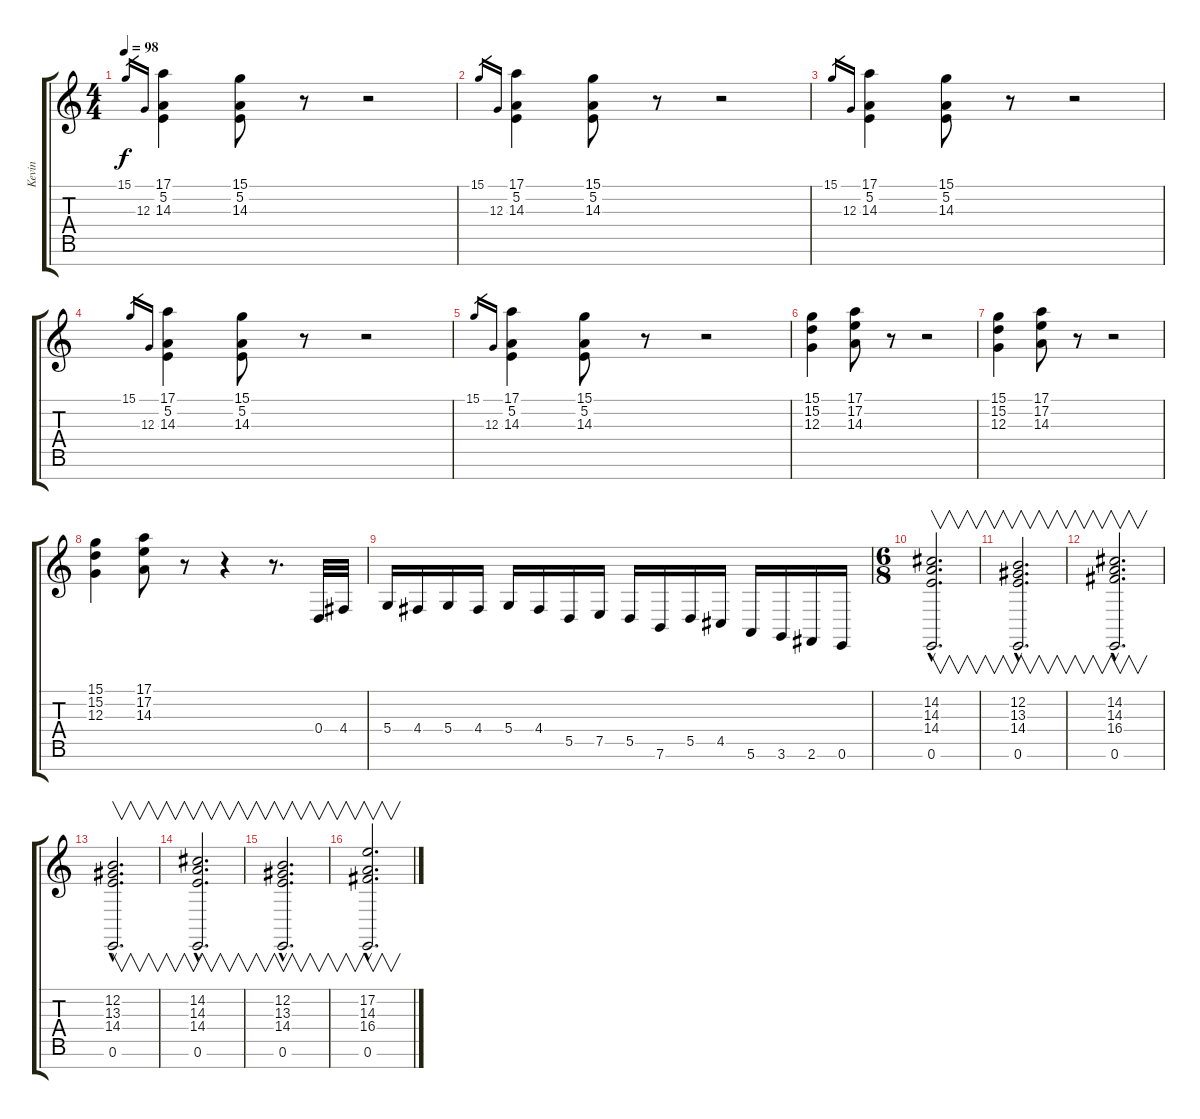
\track ("Kevin" "Kevin") {instrument harmonica}
\staff {score tabs}
\tuning (E4 B3 G3 D3 A2 E2 B1) {hide}
\ts (4 4)
\tempo 98
\clef g2
\ks c
15.1.16{gr dy f} 12.3.16{gr} (17.1 5.2 14.3).4 (15.1 5.2 14.3).8 r.8 r.2 |
15.1.16{gr} 12.3.16{gr} (17.1 5.2 14.3).4 (15.1 5.2 14.3).8 r.8 r.2 |
15.1.16{gr} 12.3.16{gr} (17.1 5.2 14.3).4 (15.1 5.2 14.3).8 r.8 r.2 |
15.1.16{gr} 12.3.16{gr} (17.1 5.2 14.3).4 (15.1 5.2 14.3).8 r.8 r.2 |
15.1.16{gr} 12.3.16{gr} (17.1 5.2 14.3).4 (15.1 5.2 14.3).8 r.8 r.2 |
(15.1 15.2 12.3).4{instrument rockorgan} (17.1 17.2 14.3).8 r.8 r.2 |
(15.1 15.2 12.3).4{instrument rockorgan} (17.1 17.2 14.3).8 r.8 r.2 |
(15.1 15.2 12.3).4{instrument rockorgan} (17.1 17.2 14.3).8 r.8 r.4 r.8{d} 0.4.32 4.4.32 |
5.4.16 4.4.16 5.4.16 4.4.16 5.4.16 4.4.16 5.5.16 7.5.16 5.5.16 7.6.16 5.5.16 4.5.16 5.6.16 3.6.16 2.6.16 0.6.16 |
\ts (6 8)
(14.2{hac} 14.3{hac} 14.4{hac} 0.6{hac}).2{v d volume 16 instrument churchorgan} |
(12.2{hac} 13.3{hac} 14.4{hac} 0.6{hac}).2{v d} |
(14.2{hac} 14.3{hac} 16.4{hac} 0.6{hac}).2{v d} |
(12.2{hac} 13.3{hac} 14.4{hac} 0.6{hac}).2{v d} |
(14.2{hac} 14.3{hac} 14.4{hac} 0.6{hac}).2{v d volume 16 instrument churchorgan} |
(12.2{hac} 13.3{hac} 14.4{hac} 0.6{hac}).2{v d} |
(17.2{hac} 14.3{hac} 16.4{hac} 0.6{hac}).2{v d}
